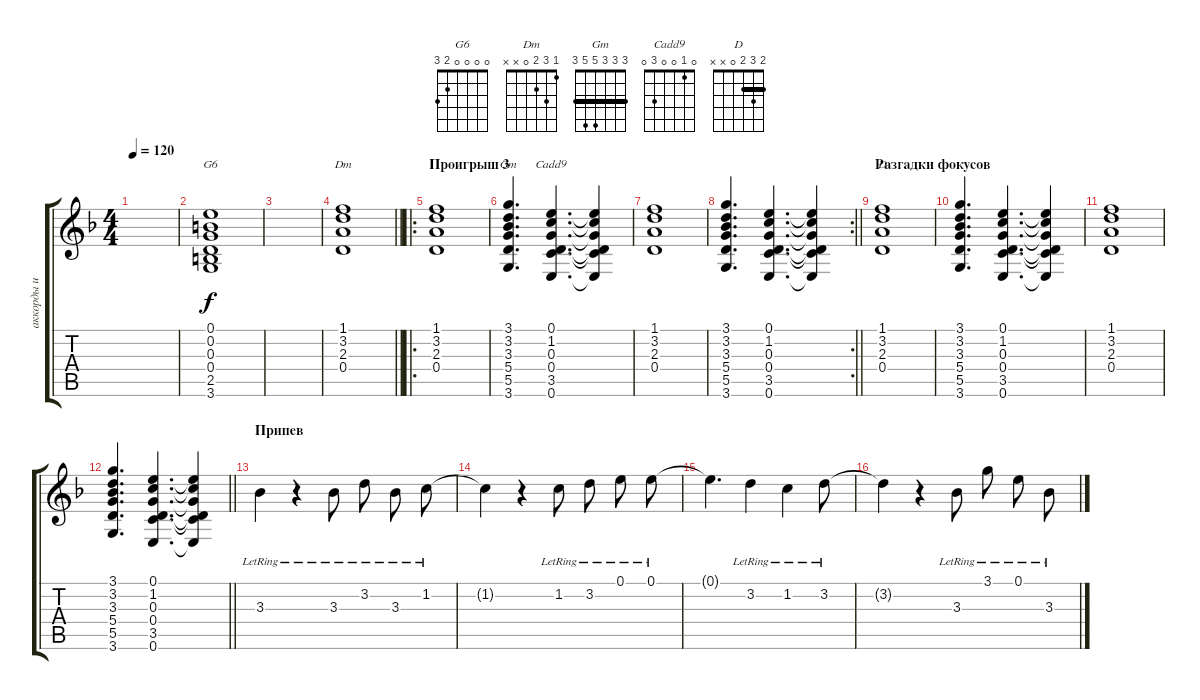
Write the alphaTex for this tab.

\track ("аккорды и соло" "аккорды и ") {instrument acousticguitarsteel}
\staff {score tabs}
\tuning (E4 B3 G3 D3 A2 E2) {hide}
\chord ("G6" 0 0 0 0 2 3)
\chord ("Dm" 1 3 2 0 x x)
\chord ("Gm" 3 3 3 5 5 3) {barre 3}
\chord ("Cadd9" 0 1 0 0 3 0)
\chord ("D" 2 3 2 0 x x) {barre 2}
\ts (4 4)
\tempo 120
\clef g2
\ks f
|
(0.1 0.2 0.3 0.4 2.5 3.6).1{ch "G6"} |
|
\barLineRight lightlight
(1.1 3.2 2.3 0.4).1{ch "Dm"} |
\ro
\section ("" "Проигрыш 3")
(1.1 3.2 2.3 0.4).1 |
(3.1 3.2 3.3 5.4 5.5 3.6).4{d ch "Gm"} (0.1 1.2 0.3 0.4 3.5 0.6).4{d ch "Cadd9"} (0.1{t} 1.2{t} 0.3{t} 0.4{t} 3.5{t} 0.6{t}).4 |
(1.1 3.2 2.3 0.4).1 |
\rc 2
\barLineRight lightlight
(3.1 3.2 3.3 5.4 5.5 3.6).4{d} (0.1 1.2 0.3 0.4 3.5 0.6).4{d} (0.1{t} 1.2{t} 0.3{t} 0.4{t} 3.5{t} 0.6{t}).4 |
\section ("" "Разгадки фокусов")
(1.1 3.2 2.3 0.4).1{ch "D"} |
(3.1 3.2 3.3 5.4 5.5 3.6).4{d} (0.1 1.2 0.3 0.4 3.5 0.6).4{d} (0.1{t} 1.2{t} 0.3{t} 0.4{t} 3.5{t} 0.6{t}).4 |
(1.1 3.2 2.3 0.4).1 |
\barLineRight lightlight
(3.1 3.2 3.3 5.4 5.5 3.6).4{d} (0.1 1.2 0.3 0.4 3.5 0.6).4{d} (0.1{t} 1.2{t} 0.3{t} 0.4{t} 3.5{t} 0.6{t}).4 |
\section ("" "Припев")
3.3{lr}.4{volume 12} r.4 3.3{lr}.8{beam split} 3.2{lr}.8 3.3{lr}.8{beam split} 1.2{lr}.8 |
1.2{t}.4 r.4 1.2{lr}.8{beam split} 3.2{lr}.8 0.1{lr}.8{beam split} 0.1{lr}.8 |
0.1{t}.4{d} 3.2{lr}.4 1.2{lr}.4 3.2{lr}.8 |
3.2{t}.4 r.4 3.3{lr}.8{beam split} 3.1{lr}.8 0.1{lr}.8{beam split} 3.3{lr}.8
